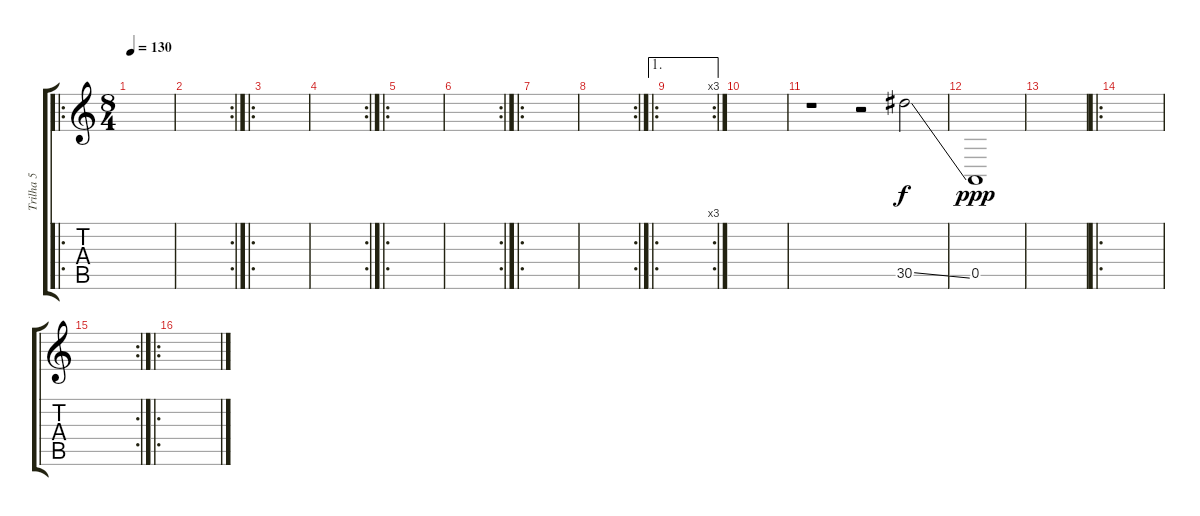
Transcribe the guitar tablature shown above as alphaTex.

\track ("Trilha 5" "Trilha 5") {instrument reversecymbal}
\staff {score tabs}
\tuning (E4 B3 G3 D3 A2 E2) {hide}
\ro
\ts (8 4)
\tempo 130
\clef g2
\ks c
|
\rc 2
|
\ro
|
\rc 2
|
\ro
|
\rc 2
|
\ro
|
\rc 2
|
\ae 1
\ro
\rc 3
|
|
r.1 r.2 30.5{ss}.2 |
0.5.1{dy ppp} |
|
\ro
|
\rc 2
|
\ro
